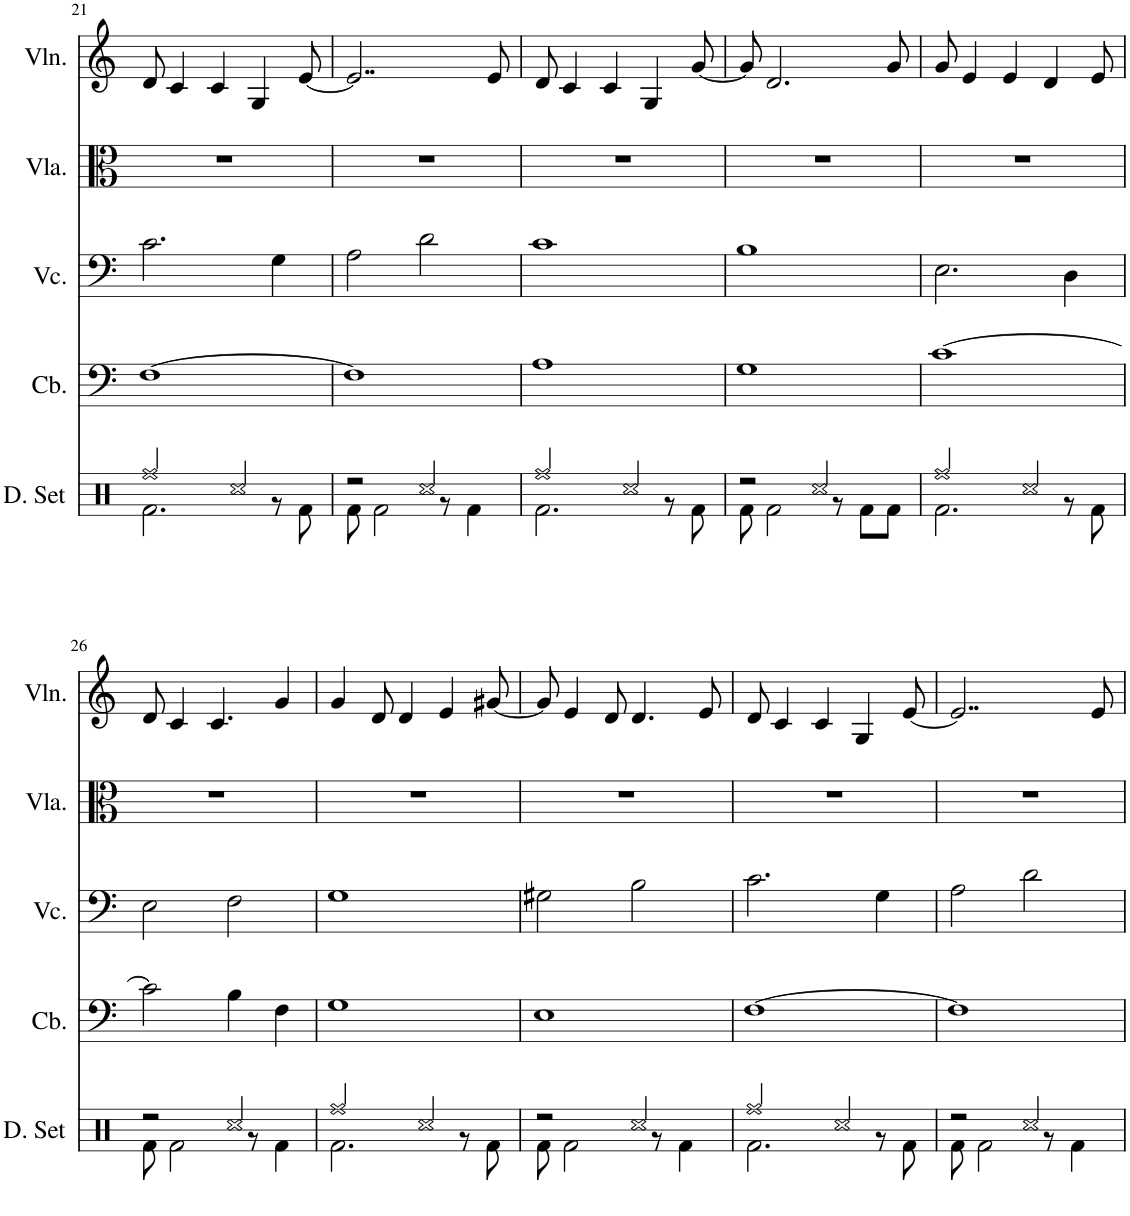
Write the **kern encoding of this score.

**kern	**kern	**kern	**kern	**kern
*part5	*part4	*part3	*part2	*part1
*staff5	*staff4	*staff3	*staff2	*staff1
*I"Drumset	*I"Contrabass	*I"Violoncello	*I"Viola	*I"Violin
*I'D. Set	*I'Cb.	*I'Vc.	*I'Vla.	*I'Vln.
!!LO:PB:g=z
*clefX	*clefF4	*clefF4	*clefC3	*clefG2
*	*Trd7c12	*	*	*
*k[]	*k[]	*k[]	*k[]	*k[]
*M4/4	*M4/4	*M4/4	*M4/4	*M4/4
=21	=21	=21	=21	=21
*^	*	*	*	*
2Rff/	2.Rf\	[1F	2.c\	1r	8d/
.	.	.	.	.	4c/
.	.	.	.	.	4c/
2Rcc/	.	.	.	.	.
.	.	.	.	.	4G/
.	8r	.	4G\	.	.
.	8Rf\	.	.	.	[8e/
=22	=22	=22	=22	=22	=22
2r	8Rf\	1F]	2A\	1r	2..e/]
.	2Rf\	.	.	.	.
2Rcc/	.	.	2d\	.	.
.	8r	.	.	.	.
.	4Rf\	.	.	.	.
.	.	.	.	.	8e/
=23	=23	=23	=23	=23	=23
2Rff/	2.Rf\	1A	1c	1r	8d/
.	.	.	.	.	4c/
.	.	.	.	.	4c/
2Rcc/	.	.	.	.	.
.	.	.	.	.	4G/
.	8r	.	.	.	.
.	8Rf\	.	.	.	[8g/
=24	=24	=24	=24	=24	=24
2r	8Rf\	1G	1B	1r	8g/]
.	2Rf\	.	.	.	2.d/
2Rcc/	.	.	.	.	.
.	8r	.	.	.	.
.	8Rf\L	.	.	.	.
.	8Rf\J	.	.	.	8g/
=25	=25	=25	=25	=25	=25
2Rff/	2.Rf\	[1c	2.E\	1r	8g/
.	.	.	.	.	4e/
.	.	.	.	.	4e/
2Rcc/	.	.	.	.	.
.	.	.	.	.	4d/
.	8r	.	4D\	.	.
.	8Rf\	.	.	.	8e/
!!LO:LB:g=z
=26	=26	=26	=26	=26	=26
2r	8Rf\	2c\]	2E\	1r	8d/
.	2Rf\	.	.	.	4c/
.	.	.	.	.	4.c/
2Rcc/	.	4B\	2F\	.	.
.	8r	.	.	.	.
.	4Rf\	4F\	.	.	4g/
=27	=27	=27	=27	=27	=27
2Rff/	2.Rf\	1G	1G	1r	4g/
.	.	.	.	.	8d/
.	.	.	.	.	4d/
2Rcc/	.	.	.	.	.
.	.	.	.	.	4e/
.	8r	.	.	.	.
.	8Rf\	.	.	.	[8g#X/
=28	=28	=28	=28	=28	=28
2r	8Rf\	1E	2G#X\	1r	8g#/]
.	2Rf\	.	.	.	4e/
.	.	.	.	.	8d/
2Rcc/	.	.	2B\	.	4.d/
.	8r	.	.	.	.
.	4Rf\	.	.	.	.
.	.	.	.	.	8e/
=29	=29	=29	=29	=29	=29
2Rff/	2.Rf\	[1F	2.c\	1r	8d/
.	.	.	.	.	4c/
.	.	.	.	.	4c/
2Rcc/	.	.	.	.	.
.	.	.	.	.	4G/
.	8r	.	4G\	.	.
.	8Rf\	.	.	.	[8e/
=30	=30	=30	=30	=30	=30
2r	8Rf\	1F]	2A\	1r	2..e/]
.	2Rf\	.	.	.	.
2Rcc/	.	.	2d\	.	.
.	8r	.	.	.	.
.	4Rf\	.	.	.	.
.	.	.	.	.	8e/
*v	*v	*	*	*	*
=	=	=	=	=
*-	*-	*-	*-	*-
